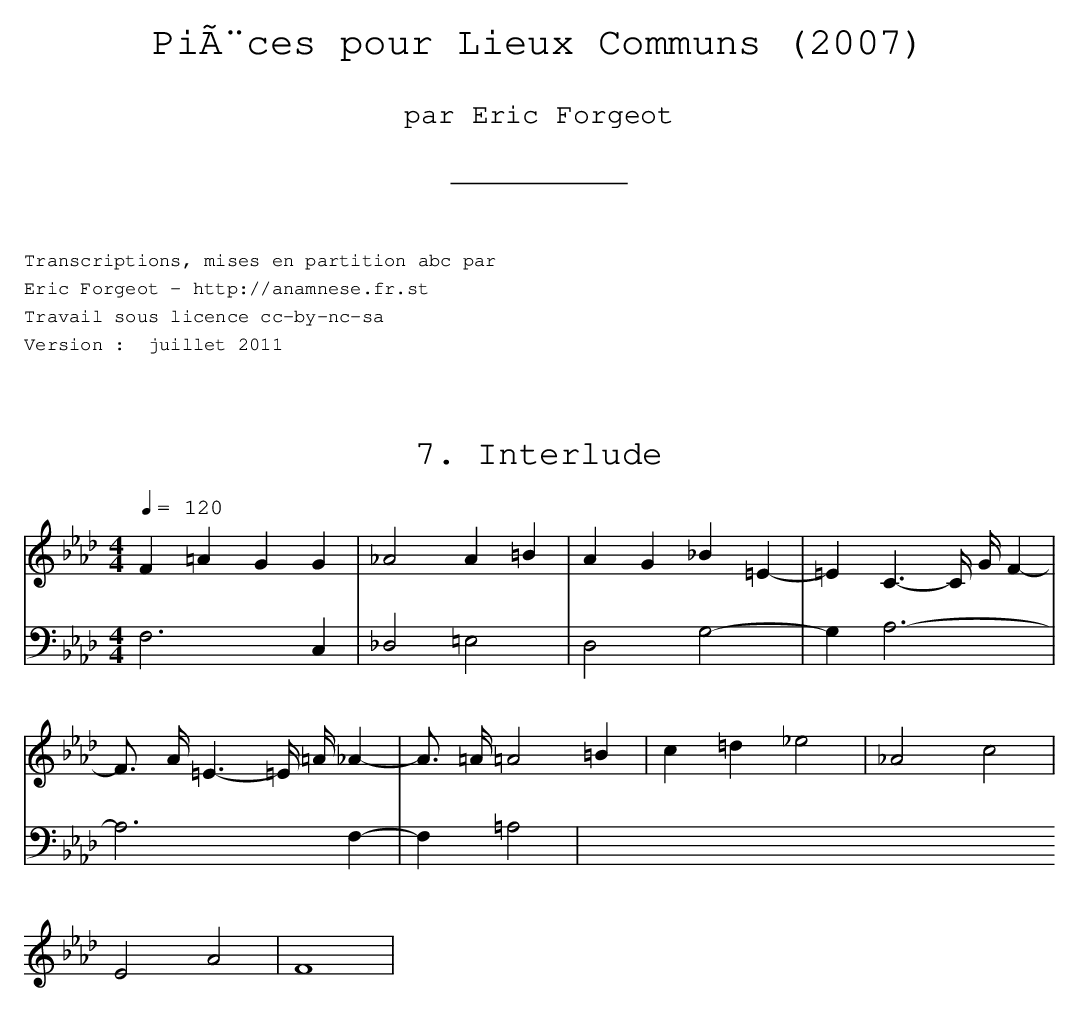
X:1
T:7. Interlude
M:4/4
L:1/8
Q:1/4=120
K:Ab % 4 flats
V:1
F2 =A2 G2 G2 |_A4 A2 =B2 | A2 G2 _B2 =E2- |=E2 C3-C/2 G/2 F2-|
F3/2 A/2 =E3-=E/2 =A/2 _A2- | A3/2 =A/2 =A4 =B2 |c2 =d2 _e4 |_A4 c4 |
E4 A4 | F8 |
V:2
F,6 C,2 |_D,4 =E,4 |D,4 G,4- |G,2 A,6-|
A,6 F,2- |F,2 =A,4 |
